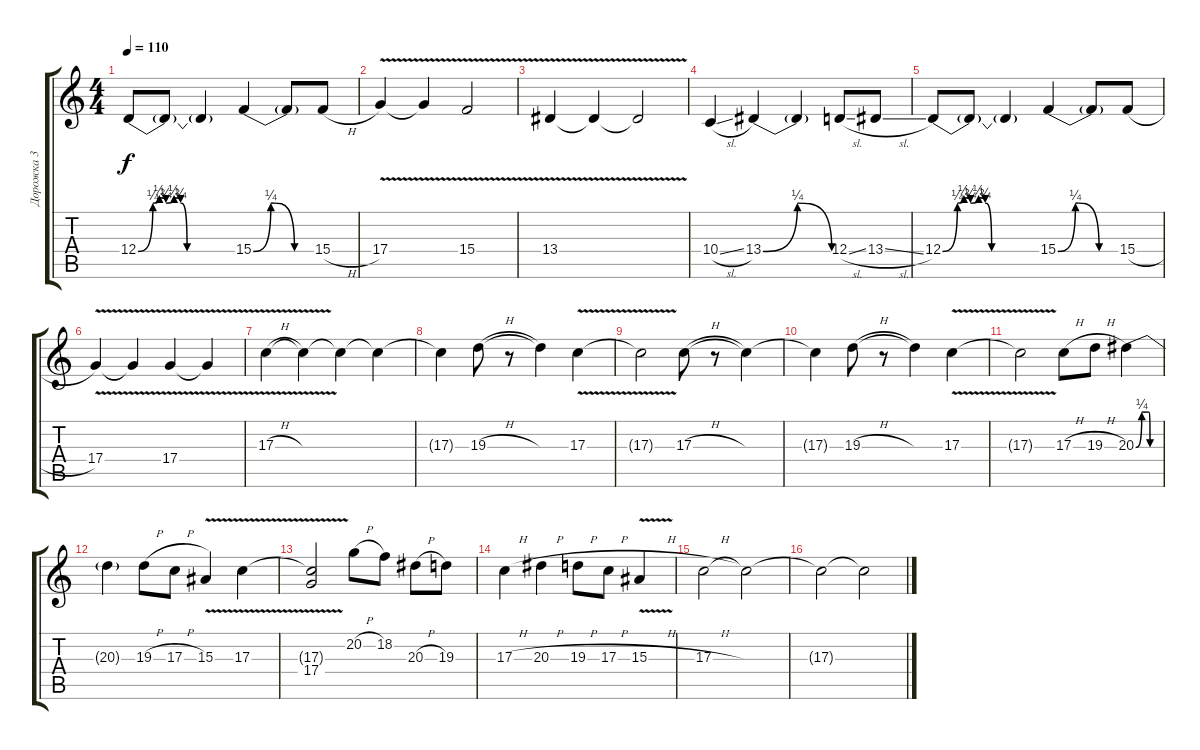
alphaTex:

\track ("Дорожка 3" "Дорожка 3") {instrument pad8sweep}
\staff {score tabs}
\tuning (E4 B3 G3 D3 A2 E2) {hide}
\ts (4 4)
\tempo 110
\clef g2
\ks c
12.4{be (custom 0 0 9 1 13 2 17 1 22 2 26 1 30 0 35 0 60 0)}.8{dy f} 12.4{t}.8 12.4{t}.4 15.4{be (custom 0 0 17 1 20 1 40 0 60 0)}.4 15.4{t}.8 15.4{h}.8 |
17.4{v}.4 17.4{t}.4 15.4{v}.2 |
13.4{v}.4 13.4{v t}.4 13.4{t}.2 |
10.4{sl}.4 13.4{be (bendrelease 0 0 15 1 15 1 60 0)}.4 13.4{t}.4 12.4{sl}.8 13.4{sl}.8 |
12.4{be (custom 0 0 9 1 13 2 17 1 22 2 26 1 30 0 35 0 60 0)}.8 12.4{t}.8 12.4{t}.4 15.4{be (custom 0 0 17 1 20 1 40 0 60 0)}.4 15.4{t}.8 15.4{h}.8 |
17.4{v}.4 17.4{t}.4 17.4{v}.4 17.4{t}.4 |
17.3{v h}.4 17.3{t}.4{volume 12} 17.3{t}.4{volume 10} 17.3{t}.4 |
17.3{t}.4{volume 9} 19.3{h}.8 r.8 19.3{t}.4 17.3{v}.4 |
17.3{t}.2 17.3{h}.8 r.8 17.3{t}.4 |
17.3{t}.4 19.3{h}.8 r.8 19.3{t}.4 17.3{v}.4 |
17.3{t}.2 17.3{h}.8 19.3{h}.8 20.3{be (custom 0 0 15 1 33 1 36 0 60 0)}.4 |
20.3{t}.4 19.3{h}.8 17.3{h}.8 15.3{v}.4 17.3{v}.4 |
(17.3{t} 17.4).2 20.2{h}.8 18.2.8 20.3{h}.8 19.3.8 |
17.3{h}.4 20.3{h}.4 19.3{h}.8 17.3{h}.8 15.3{v h}.4 |
17.3{h}.2 17.3{t}.2{volume 10} |
17.3{t}.2{volume 7} 17.3{t}.2
